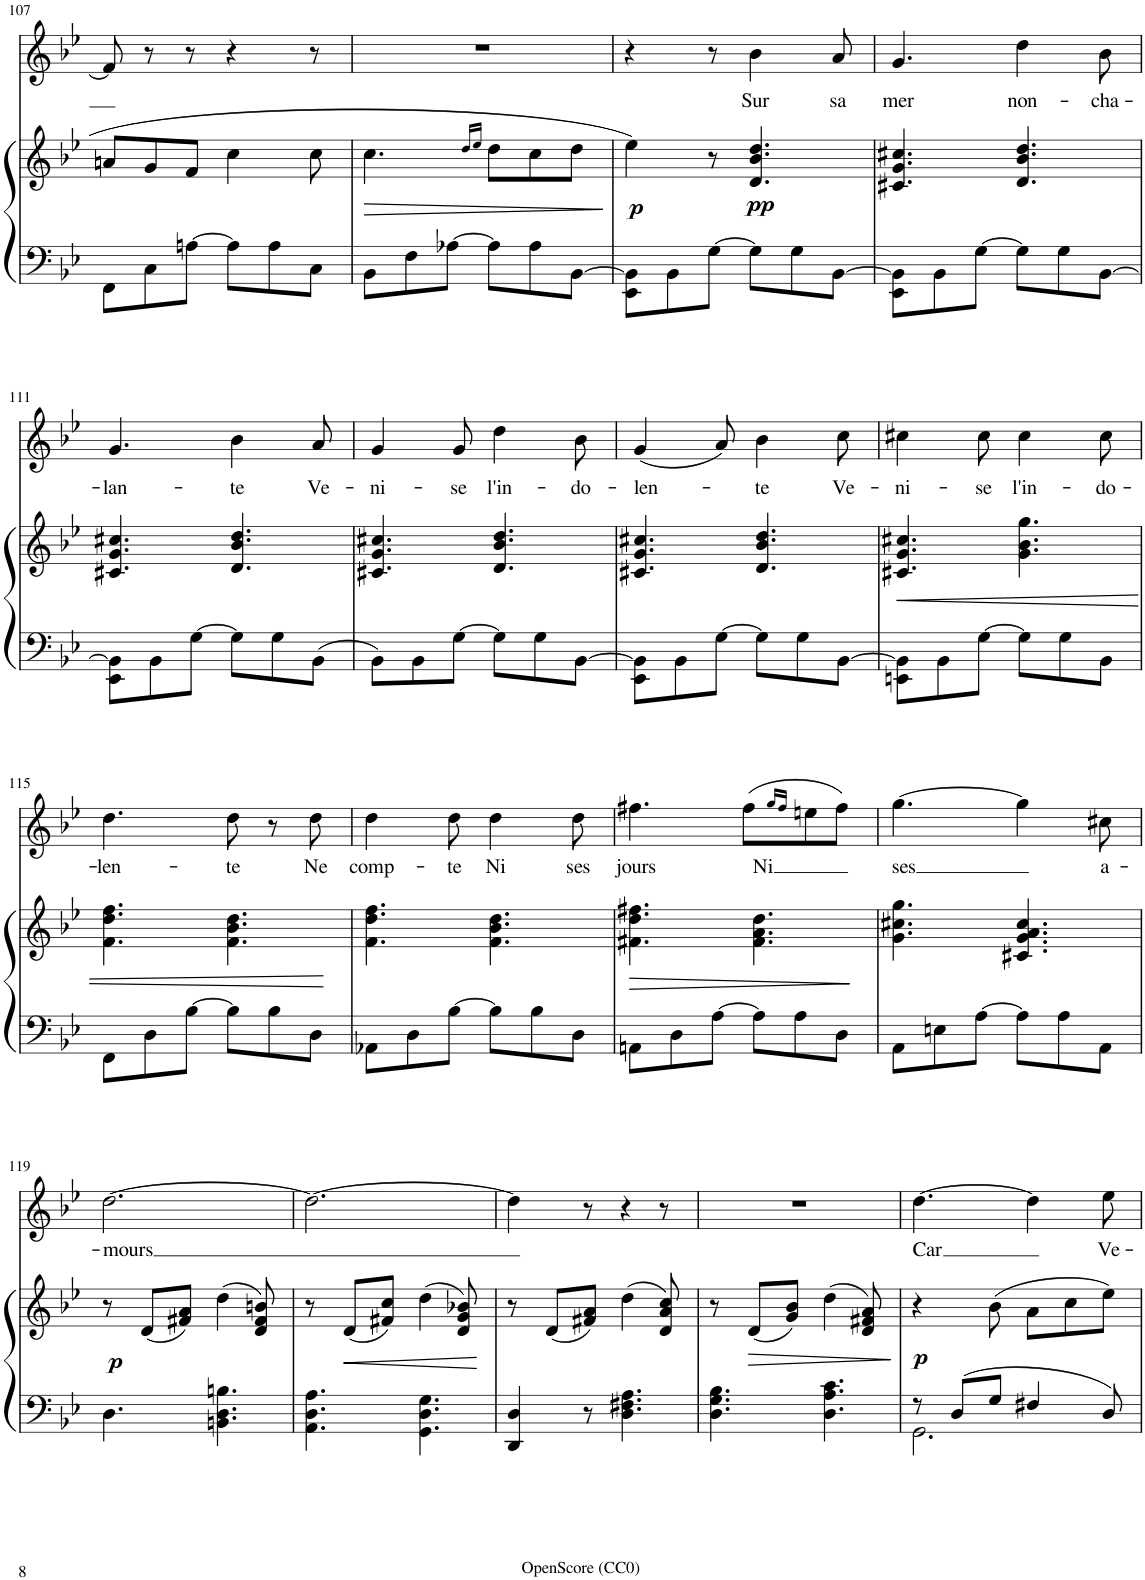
**kern	**kern	**dynam	**kern	**text
*part2	*part2	*part2	*part1	*part1
*staff3	*staff2	*staff2/3	*staff1	*staff1
*I"Piano	*	*	*I"Voice	*
*I'Pno	*	*	*	*
!!LO:PB:g=z
*clefF4	*clefG2	*	*clefG2	*
*k[b-e-]	*k[b-e-]	*	*k[b-e-]	*
*M6/8	*M6/8	*	*M6/8	*
=107	=107	=107	=107	=107
8FF\L	8an/L	.	8f/]	.
8C\	8g/	.	8r	.
[8An\J	8f/J	.	8r	.
8A\L]	4cc\	.	4r	.
8A\	.	.	.	.
8C\J	8cc\	.	8r	.
=108	=108	=108	=108	=108
!	!	!LO:HP:b	!	!
8BB-\L	4.cc\	>	2.r	.
8F\	.	.	.	.
[8A-X\J	.	.	.	.
.	16qdd/LL	.	.	.
.	16qee-/JJ	.	.	.
8A-\L]	8dd\L	.	.	.
8A-\	8cc\	.	.	.
[8BB-\J	8dd\J	.	.	.
.	.	]	.	.
=109	=109	=109	=109	=109
!	!	!LO:DY:b	!	!
8EE-\ 8BB-\]L	4ee-\	p	4r	.
8BB-\	.	.	.	.
[8G\J	8r	.	8r	.
!	!	!LO:DY:b	!	!LO:LY:b
8G\L]	4.d/ 4.b-/ 4.dd/	pp	4b-\	Sur
8G\	.	.	.	.
!	!	!	!	!LO:LY:b
[8BB-\J	.	.	8a/	sa
=110	=110	=110	=110	=110
!	!	!	!	!LO:LY:b
8EE-\ 8BB-\]L	4.c#X/ 4.g/ 4.cc#X/	.	4.g/	mer
8BB-\	.	.	.	.
[8G\J	.	.	.	.
!	!	!	!	!LO:LY:b
8G\L]	4.d/ 4.b-/ 4.dd/	.	4dd\	non-
8G\	.	.	.	.
!	!	!	!	!LO:LY:b
[8BB-\J	.	.	8b-\	-cha-
!!LO:LB:g=z
=111	=111	=111	=111	=111
!	!	!	!	!LO:LY:b
8EE-\ 8BB-\]L	4.c#X/ 4.g/ 4.cc#X/	.	4.g/	-lan-
8BB-\	.	.	.	.
[8G\J	.	.	.	.
!	!	!	!	!LO:LY:b
8G\L]	4.d/ 4.b-/ 4.dd/	.	4b-\	-te
8G\	.	.	.	.
!	!	!	!	!LO:LY:b
8BB-\J	.	.	8a/	Ve-
=112	=112	=112	=112	=112
!	!	!	!	!LO:LY:b
8BB-\L	4.c#X/ 4.g/ 4.cc#X/	.	4g/	-ni-
8BB-\	.	.	.	.
!	!	!	!	!LO:LY:b
[8G\J	.	.	8g/	-se
!	!	!	!	!LO:LY:b
8G\L]	4.d/ 4.b-/ 4.dd/	.	4dd\	l'in-
8G\	.	.	.	.
!	!	!	!	!LO:LY:b
[8BB-\J	.	.	8b-\	-do-
=113	=113	=113	=113	=113
!	!	!	!	!LO:LY:b
8EE-\ 8BB-\]L	4.c#X/ 4.g/ 4.cc#X/	.	(4g/	-len-
8BB-\	.	.	.	.
[8G\J	.	.	8a/)	.
!	!	!	!	!LO:LY:b
8G\L]	4.d/ 4.b-/ 4.dd/	.	4b-\	-te
8G\	.	.	.	.
!	!	!	!	!LO:LY:b
[8BB-\J	.	.	8cc\	Ve-
=114	=114	=114	=114	=114
!	!	!LO:HP:b	!	!LO:LY:b
8EEn\ 8BB-\]L	4.c#X/ 4.g/ 4.cc#X/	<	4cc#X\	-ni-
8BB-\	.	.	.	.
!	!	!	!	!LO:LY:b
[8G\J	.	.	8cc#\	-se
!	!	!	!	!LO:LY:b
8G\L]	4.g\ 4.b-\ 4.gg\	.	4cc#\	l'in-
8G\	.	.	.	.
!	!	!	!	!LO:LY:b
8BB-\J	.	.	8cc#\	-do-
!!LO:LB:g=z
=115	=115	=115	=115	=115
!	!	!	!	!LO:LY:b
8FF\L	4.f\ 4.dd\ 4.ff\	.	4.dd\	-len-
8D\	.	.	.	.
[8B-\J	.	.	.	.
!	!	!	!	!LO:LY:b
8B-\L]	4.f\ 4.b-\ 4.dd\	.	8dd\	-te
8B-\	.	.	8r	.
!	!	!	!	!LO:LY:b
8D\J	.	.	8dd\	Ne
.	.	[	.	.
=116	=116	=116	=116	=116
!	!	!	!	!LO:LY:b
8AA-X\L	4.f\ 4.dd\ 4.ff\	.	4dd\	comp-
8D\	.	.	.	.
!	!	!	!	!LO:LY:b
[8B-\J	.	.	8dd\	-te
!	!	!	!	!LO:LY:b
8B-\L]	4.f\ 4.b-\ 4.dd\	.	4dd\	Ni
8B-\	.	.	.	.
!	!	!	!	!LO:LY:b
8D\J	.	.	8dd\	ses
=117	=117	=117	=117	=117
!	!	!LO:HP:b	!	!LO:LY:b
8AAn\L	4.f#X\ 4.dd\ 4.ff#X\	>	4.ff#X\	jours
8D\	.	.	.	.
[8A\J	.	.	.	.
!	!	!	!	!LO:LY:b
8A\L]	4.f#\ 4.a\ 4.dd\	.	(8ff#\L	Ni
.	.	.	16qgg/LL	.
.	.	.	16qff#/JJ	.
8A\	.	.	8een\	.
8D\J	.	.	8ff#\J)	.
.	.	]	.	.
=118	=118	=118	=118	=118
!	!	!	!	!LO:LY:b
8AA\L	4.g\ 4.cc#X\ 4.gg\	.	[4.gg\	ses
8En\	.	.	.	.
[8A\J	.	.	.	.
8A\L]	4.c#X/ 4.g/ 4.a/ 4.cc#/	.	4gg\]	.
8A\	.	.	.	.
!	!	!	!	!LO:LY:b
8AA\J	.	.	8cc#X\	a-
!!LO:LB:g=z
=119	=119	=119	=119	=119
!	!	!LO:DY:b	!	!LO:LY:b
4.D\	8r	p	[2.dd\	mours
.	(8d/L	.	.	.
.	8f#X/ 8a/J)	.	.	.
4.BBn\ 4.D\ 4.Bn\	(4dd\	.	.	.
.	8d/ 8f#/ 8bn/)	.	.	.
=120	=120	=120	=120	=120
4.AA\ 4.D\ 4.A\	8r	.	2.dd\_	.
!	!	!LO:HP:b	!	!
.	(8d/L	<	.	.
.	8f#X/ 8cc/J)	.	.	.
4.GG\ 4.D\ 4.G\	(4dd\	.	.	.
.	8d/ 8g/ 8b-X/)	.	.	.
.	.	[	.	.
=121	=121	=121	=121	=121
4DD/ 4D/	8r	.	4dd\]	.
.	(8d/L	.	.	.
8r	8f#X/ 8a/J)	.	8r	.
4.D\ 4.F#X\ 4.A\	(4dd\	.	4r	.
.	8d/ 8a/ 8cc/)	.	8r	.
=122	=122	=122	=122	=122
4.D\ 4.G\ 4.B-\	8r	.	2.r	.
!	!	!LO:HP:b	!	!
.	(8d/L	>	.	.
.	8g/ 8b-/J)	.	.	.
4.D\ 4.A\ 4.c\	(4dd\	.	.	.
.	8d/ 8f#X/ 8a/)	.	.	.
.	.	]	.	.
=123	=123	=123	=123	=123
*^	*	*	*	*
!	!	!	!LO:DY:b	!	!LO:LY:b
8r	2.GG\	4r	p	[4.dd\	Car
8D/L	.	.	.	.	.
8G/J	.	(8b-\	.	.	.
4F#X/	.	8a\L	.	4dd\]	.
.	.	8cc\	.	.	.
!	!	!	!	!	!LO:LY:b
8D/	.	8ee-\J)	.	8ee-\	Ve-
*v	*v	*	*	*	*
=	=	=	=	=
*-	*-	*-	*-	*-
